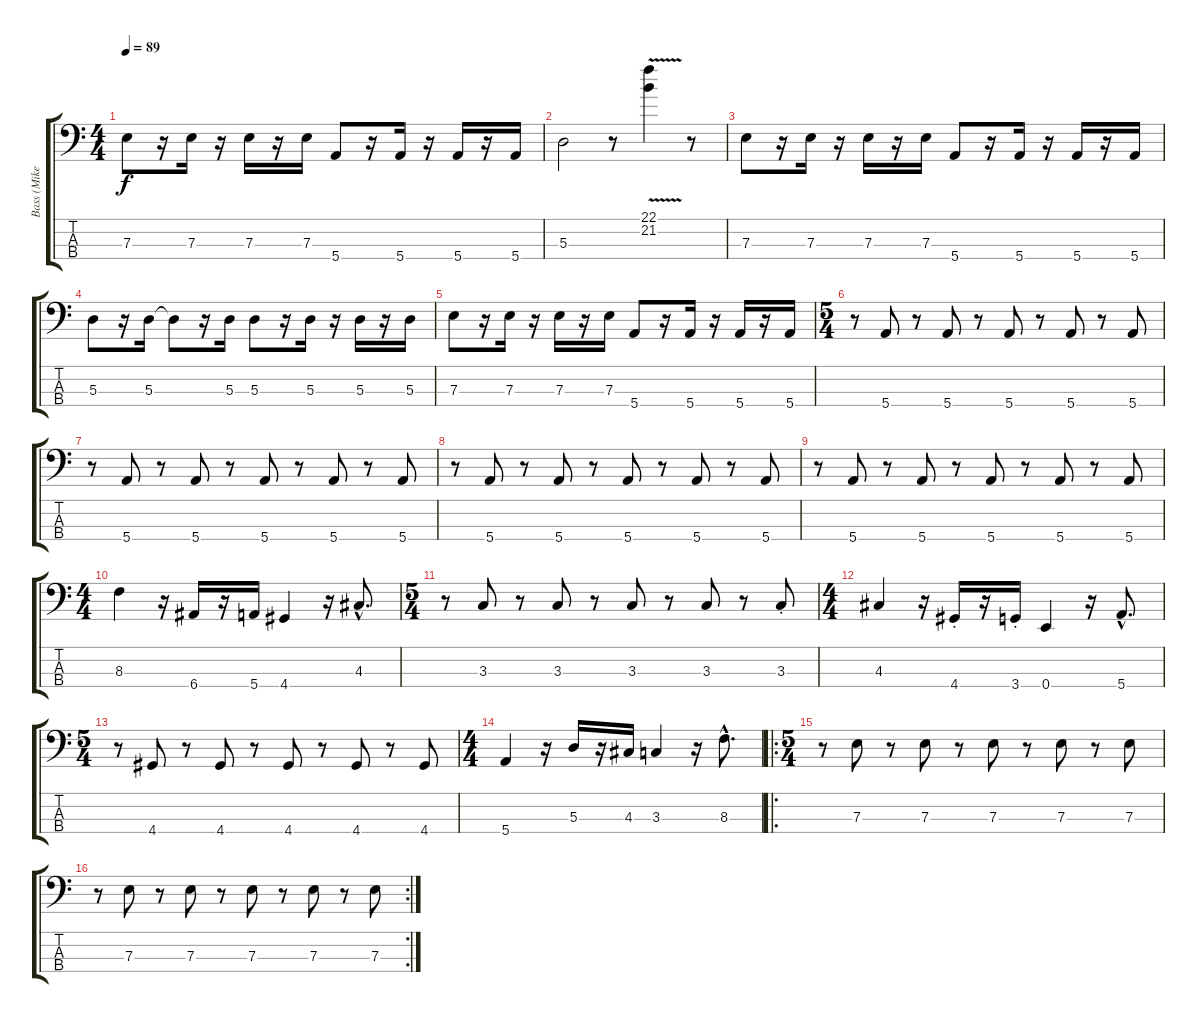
\track ("Bass (Mike Gordon)" "Bass (Mike") {instrument electricbasspick}
\staff {score tabs}
\tuning (G2 D2 A1 E1) {hide}
\ts (4 4)
\tempo 89
\clef f4
\ks c
7.3.8{dy f} r.16 7.3.16 r.16 7.3.16 r.16 7.3.16 5.4.8 r.16 5.4.16 r.16 5.4.16 r.16 5.4.16 |
5.3.2 r.8 (22.1{v} 21.2).4 r.8 |
7.3.8 r.16 7.3.16 r.16 7.3.16 r.16 7.3.16 5.4.8 r.16 5.4.16 r.16 5.4.16 r.16 5.4.16 |
5.3.8 r.16 5.3.16 5.3{t}.8 r.16 5.3.16 5.3.8 r.16 5.3.16 r.16 5.3.16 r.16 5.3.16 |
7.3.8 r.16 7.3.16 r.16 7.3.16 r.16 7.3.16 5.4.8 r.16 5.4.16 r.16 5.4.16 r.16 5.4.16 |
\ts (5 4)
r.8 5.4.8 r.8 5.4.8 r.8 5.4.8 r.8 5.4.8 r.8 5.4.8 |
r.8 5.4.8 r.8 5.4.8 r.8 5.4.8 r.8 5.4.8 r.8 5.4.8 |
r.8 5.4.8 r.8 5.4.8 r.8 5.4.8 r.8 5.4.8 r.8 5.4.8 |
r.8 5.4.8 r.8 5.4.8 r.8 5.4.8 r.8 5.4.8 r.8 5.4.8 |
\ts (4 4)
8.3.4 r.16 6.4.16 r.16 5.4.16 4.4.4 r.16 4.3{hac}.8{d} |
\ts (5 4)
r.8 3.3.8 r.8 3.3.8 r.8 3.3.8 r.8 3.3.8 r.8 3.3{st}.8 |
\ts (4 4)
4.3.4 r.16 4.4{st}.16 r.16 3.4{st}.16 0.4.4 r.16 5.4{hac}.8{d} |
\ts (5 4)
r.8 4.4.8 r.8 4.4.8 r.8 4.4.8 r.8 4.4.8 r.8 4.4.8 |
\ts (4 4)
5.4.4 r.16 5.3.16 r.16 4.3.16 3.3.4 r.16 8.3{hac}.8{d} |
\ro
\ts (5 4)
r.8 7.3.8 r.8 7.3.8 r.8 7.3.8 r.8 7.3.8 r.8 7.3.8 |
\rc 2
r.8 7.3.8 r.8 7.3.8 r.8 7.3.8 r.8 7.3.8 r.8 7.3.8
